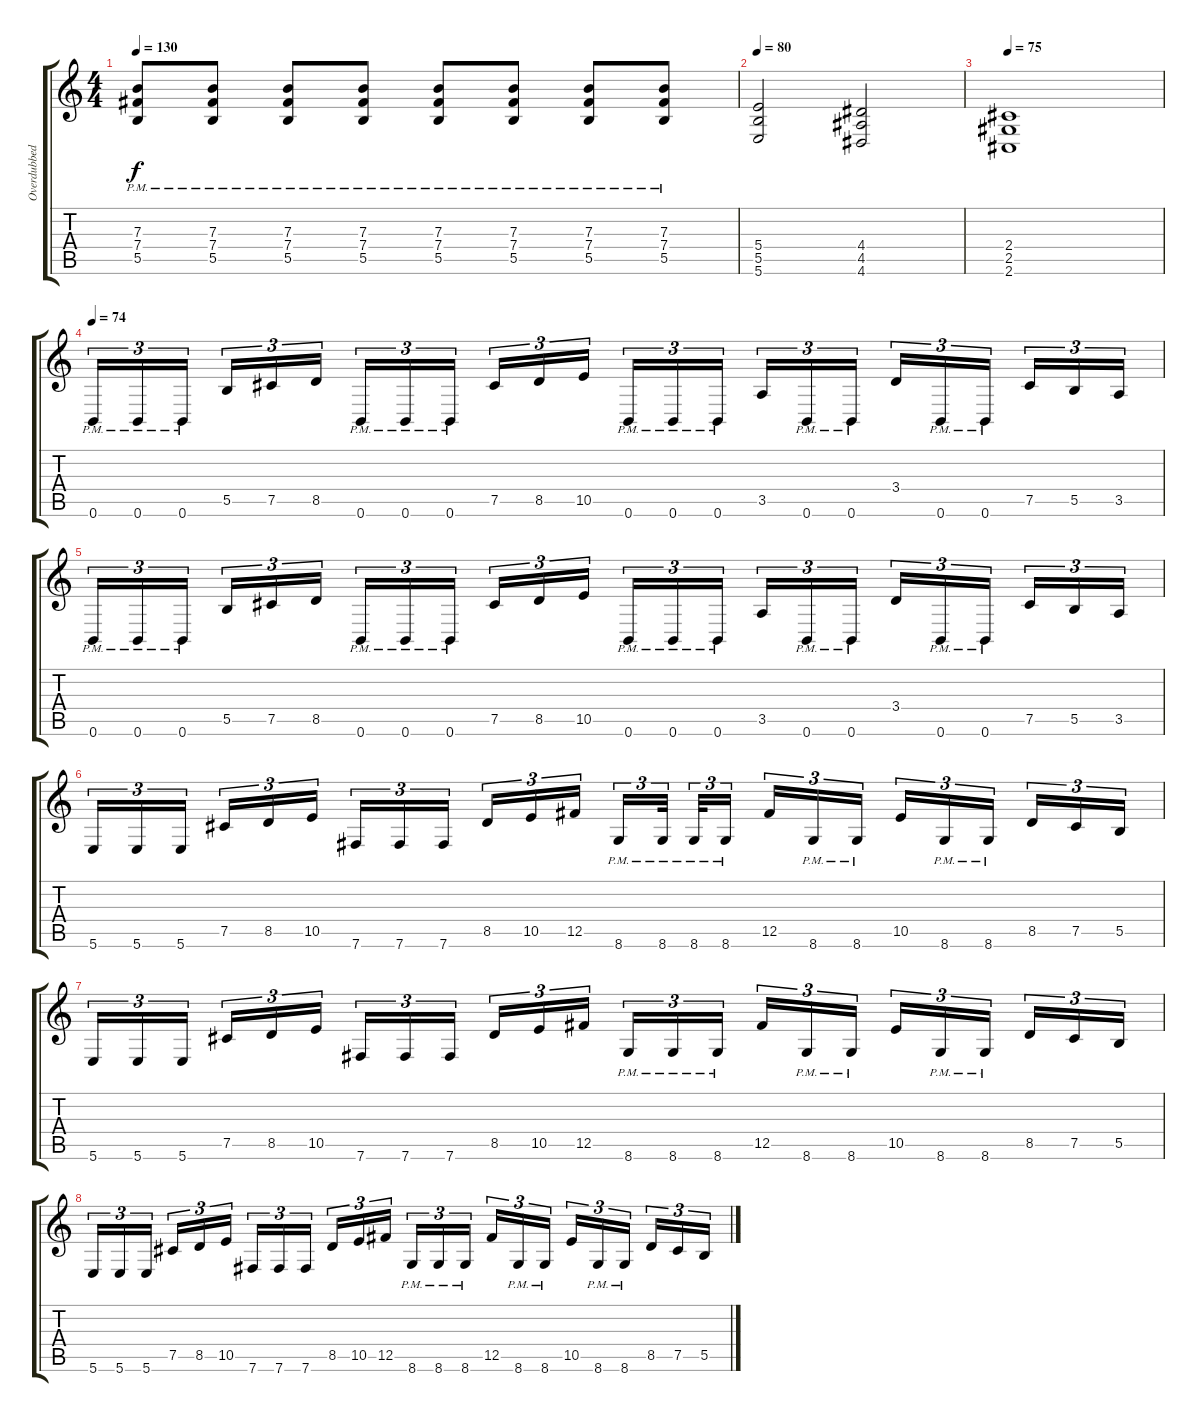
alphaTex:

\track ("Overdubbed Right Guitar" "Overdubbed") {instrument distortionguitar}
\staff {score tabs}
\tuning (Db4 Ab3 E3 B2 Gb2 B1) {hide}
\ts (4 4)
\tempo 130
\clef g2
\ks c
(7.3{pm} 7.4{pm} 5.5{pm}).8{dy f} (7.3{pm} 7.4{pm} 5.5{pm}).8 (7.3{pm} 7.4{pm} 5.5{pm}).8 (7.3{pm} 7.4{pm} 5.5{pm}).8 (7.3{pm} 7.4{pm} 5.5{pm}).8 (7.3{pm} 7.4{pm} 5.5{pm}).8 (7.3{pm} 7.4{pm} 5.5{pm}).8 (7.3{pm} 7.4{pm} 5.5{pm}).8 |
\tempo 80
(5.4 5.5 5.6).2 (4.4 4.5 4.6).2 |
\tempo 75
(2.4 2.5 2.6).1 |
\tempo 74
0.6{pm}.16{tu (3 2)} 0.6{pm}.16{tu (3 2)} 0.6{pm}.16{tu (3 2)} 5.5.16{tu (3 2)} 7.5.16{tu (3 2)} 8.5.16{tu (3 2)} 0.6{pm}.16{tu (3 2)} 0.6{pm}.16{tu (3 2)} 0.6{pm}.16{tu (3 2)} 7.5.16{tu (3 2)} 8.5.16{tu (3 2)} 10.5.16{tu (3 2)} 0.6{pm}.16{tu (3 2)} 0.6{pm}.16{tu (3 2)} 0.6{pm}.16{tu (3 2)} 3.5.16{tu (3 2)} 0.6{pm}.16{tu (3 2)} 0.6{pm}.16{tu (3 2)} 3.4.16{tu (3 2)} 0.6{pm}.16{tu (3 2)} 0.6{pm}.16{tu (3 2)} 7.5.16{tu (3 2)} 5.5.16{tu (3 2)} 3.5.16{tu (3 2)} |
0.6{pm}.16{tu (3 2)} 0.6{pm}.16{tu (3 2)} 0.6{pm}.16{tu (3 2)} 5.5.16{tu (3 2)} 7.5.16{tu (3 2)} 8.5.16{tu (3 2)} 0.6{pm}.16{tu (3 2)} 0.6{pm}.16{tu (3 2)} 0.6{pm}.16{tu (3 2)} 7.5.16{tu (3 2)} 8.5.16{tu (3 2)} 10.5.16{tu (3 2)} 0.6{pm}.16{tu (3 2)} 0.6{pm}.16{tu (3 2)} 0.6{pm}.16{tu (3 2)} 3.5.16{tu (3 2)} 0.6{pm}.16{tu (3 2)} 0.6{pm}.16{tu (3 2)} 3.4.16{tu (3 2)} 0.6{pm}.16{tu (3 2)} 0.6{pm}.16{tu (3 2)} 7.5.16{tu (3 2)} 5.5.16{tu (3 2)} 3.5.16{tu (3 2)} |
5.6.16{tu (3 2)} 5.6.16{tu (3 2)} 5.6.16{tu (3 2)} 7.5.16{tu (3 2)} 8.5.16{tu (3 2)} 10.5.16{tu (3 2)} 7.6.16{tu (3 2)} 7.6.16{tu (3 2)} 7.6.16{tu (3 2)} 8.5.16{tu (3 2)} 10.5.16{tu (3 2)} 12.5.16{tu (3 2)} 8.6{pm}.16{tu (3 2)} 8.6{pm}.32{tu (3 2)} 8.6{pm}.32{tu (3 2)} 8.6{pm}.16{tu (3 2)} 12.5.16{tu (3 2)} 8.6{pm}.16{tu (3 2)} 8.6{pm}.16{tu (3 2)} 10.5.16{tu (3 2)} 8.6{pm}.16{tu (3 2)} 8.6{pm}.16{tu (3 2)} 8.5.16{tu (3 2)} 7.5.16{tu (3 2)} 5.5.16{tu (3 2)} |
5.6.16{tu (3 2)} 5.6.16{tu (3 2)} 5.6.16{tu (3 2)} 7.5.16{tu (3 2)} 8.5.16{tu (3 2)} 10.5.16{tu (3 2)} 7.6.16{tu (3 2)} 7.6.16{tu (3 2)} 7.6.16{tu (3 2)} 8.5.16{tu (3 2)} 10.5.16{tu (3 2)} 12.5.16{tu (3 2)} 8.6{pm}.16{tu (3 2)} 8.6{pm}.16{tu (3 2)} 8.6{pm}.16{tu (3 2)} 12.5.16{tu (3 2)} 8.6{pm}.16{tu (3 2)} 8.6{pm}.16{tu (3 2)} 10.5.16{tu (3 2)} 8.6{pm}.16{tu (3 2)} 8.6{pm}.16{tu (3 2)} 8.5.16{tu (3 2)} 7.5.16{tu (3 2)} 5.5.16{tu (3 2)} |
5.6.16{tu (3 2)} 5.6.16{tu (3 2)} 5.6.16{tu (3 2)} 7.5.16{tu (3 2)} 8.5.16{tu (3 2)} 10.5.16{tu (3 2)} 7.6.16{tu (3 2)} 7.6.16{tu (3 2)} 7.6.16{tu (3 2)} 8.5.16{tu (3 2)} 10.5.16{tu (3 2)} 12.5.16{tu (3 2)} 8.6{pm}.16{tu (3 2)} 8.6{pm}.16{tu (3 2)} 8.6{pm}.16{tu (3 2)} 12.5.16{tu (3 2)} 8.6{pm}.16{tu (3 2)} 8.6{pm}.16{tu (3 2)} 10.5.16{tu (3 2)} 8.6{pm}.16{tu (3 2)} 8.6{pm}.16{tu (3 2)} 8.5.16{tu (3 2)} 7.5.16{tu (3 2)} 5.5.16{tu (3 2)}
